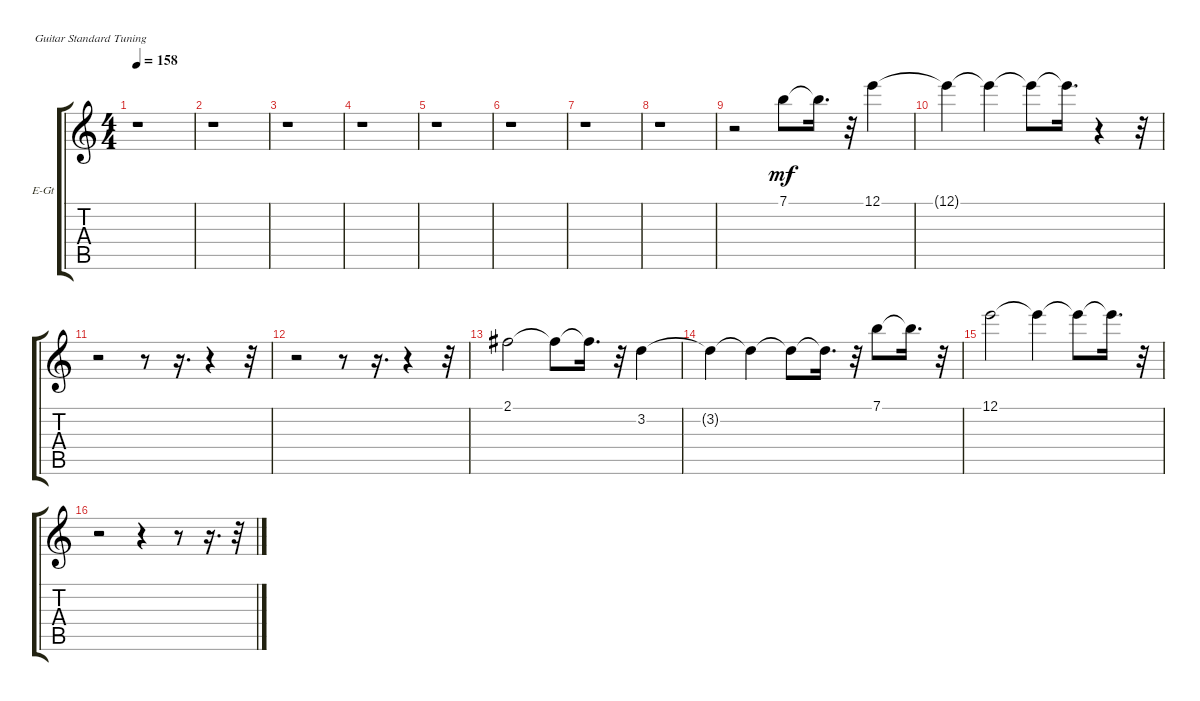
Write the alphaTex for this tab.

\bracketExtendMode groupsimilarinstruments
\firstSystemTrackNameOrientation horizontal
\otherSystemsTrackNameOrientation horizontal
\track ("" "E-Gt") {instrument electricguitarclean}
\staff {score tabs}
\tuning (E4 B3 G3 D3 A2 E2)
\ts (4 4)
\tempo 158
\clef g2
\ks c
r.1{dy mf} |
r.1 |
r.1 |
r.1 |
r.1 |
r.1 |
r.1 |
r.1 |
r.2 7.1.8 7.1{t}.16{d} r.32 12.1.4 |
12.1{t}.4 12.1{t}.4 12.1{t}.8 12.1{t}.16{d} r.4 r.32 |
r.2 r.8 r.16{d} r.4 r.32 |
r.2 r.8 r.16{d} r.4 r.32 |
2.1.2 2.1{t}.8 2.1{t}.16{d} r.32 3.2.4 |
3.2{t}.4 3.2{t}.4 3.2{t}.8 3.2{t}.16{d} r.32 7.1.8 7.1{t}.16{d} r.32 |
12.1.2 12.1{t}.4 12.1{t}.8 12.1{t}.16{d} r.32 |
r.2 r.4 r.8 r.16{d} r.32
